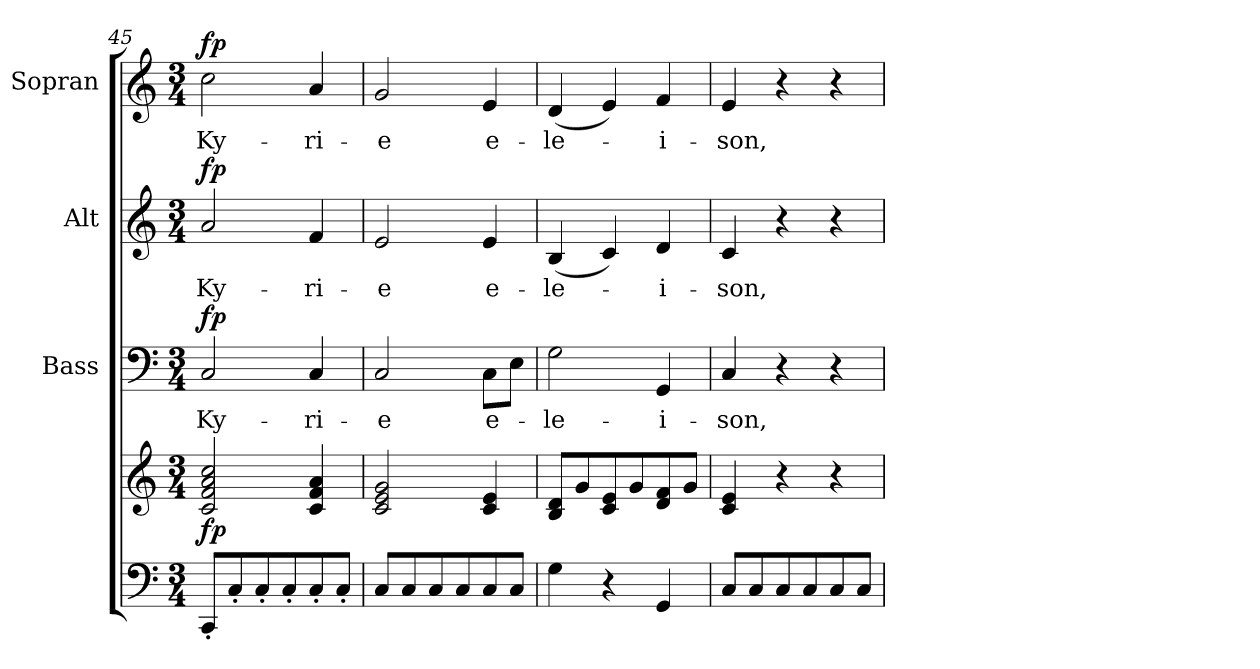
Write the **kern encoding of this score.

**kern	**kern	**dynam	**kern	**text	**dynam	**kern	**text	**dynam	**kern	**text	**dynam
*part4	*part4	*part4	*part3	*part3	*part3	*part2	*part2	*part2	*part1	*part1	*part1
*staff5	*staff4	*staff4/5	*staff3	*staff3	*staff3	*staff2	*staff2	*staff2	*staff1	*staff1	*staff1
*	*	*	*I"Bass	*	*	*I"Alt	*	*	*I"Sopran	*	*
*	*	*	*I'B.	*	*	*I'A.	*	*	*I'S.	*	*
*clefF4	*clefG2	*	*clefF4	*	*	*clefG2	*	*	*clefG2	*	*
*k[]	*k[]	*	*k[]	*	*	*k[]	*	*	*k[]	*	*
*C:	*C:	*	*C:	*	*	*C:	*	*	*C:	*	*
*M3/4	*M3/4	*	*M3/4	*	*	*M3/4	*	*	*M3/4	*	*
=45	=45	=45	=45	=45	=45	=45	=45	=45	=45	=45	=45
!	!	!LO:DY:b	!	!LO:LY:b	!LO:DY:a	!	!LO:LY:b	!LO:DY:a	!	!LO:LY:b	!LO:DY:a
8CC'</L	2c/ 2f/ 2a/ 2cc/	fp	2C/	Ky-	fp	2a/	Ky-	fp	2cc\	Ky-	fp
8C'</	.	.	.	.	.	.	.	.	.	.	.
8C'</	.	.	.	.	.	.	.	.	.	.	.
8C'</	.	.	.	.	.	.	.	.	.	.	.
!	!	!	!	!LO:LY:b	!	!	!LO:LY:b	!	!	!LO:LY:b	!
8C'</	4c/ 4f/ 4a/	.	4C/	-ri-	.	4f/	-ri-	.	4a/	-ri-	.
8C'</J	.	.	.	.	.	.	.	.	.	.	.
=46	=46	=46	=46	=46	=46	=46	=46	=46	=46	=46	=46
!	!	!	!	!LO:LY:b	!	!	!LO:LY:b	!	!	!LO:LY:b	!
8C/L	2c/ 2e/ 2g/	.	2C/	-e	.	2e/	-e	.	2g/	-e	.
8C/	.	.	.	.	.	.	.	.	.	.	.
8C/	.	.	.	.	.	.	.	.	.	.	.
8C/	.	.	.	.	.	.	.	.	.	.	.
!	!	!	!	!LO:LY:b	!	!	!LO:LY:b	!	!	!LO:LY:b	!
8C/	4c/ 4e/	.	8C\L	e-	.	4e/	e-	.	4e/	e-	.
8C/J	.	.	8E\J	.	.	.	.	.	.	.	.
=47	=47	=47	=47	=47	=47	=47	=47	=47	=47	=47	=47
!	!	!	!	!LO:LY:b	!	!	!LO:LY:b	!	!	!LO:LY:b	!
4G\	8B/ 8d/L	.	2G\	-le-	.	(<4B/	-le-	.	(<4d/	-le-	.
.	8g/	.	.	.	.	.	.	.	.	.	.
4r	8c/ 8e/	.	.	.	.	4c/)	.	.	4e/)	.	.
.	8g/	.	.	.	.	.	.	.	.	.	.
!	!	!	!	!LO:LY:b	!	!	!LO:LY:b	!	!	!LO:LY:b	!
4GG/	8d/ 8f/	.	4GG/	-i-	.	4d/	-i-	.	4f/	-i-	.
.	8g/J	.	.	.	.	.	.	.	.	.	.
=48	=48	=48	=48	=48	=48	=48	=48	=48	=48	=48	=48
!	!	!	!	!LO:LY:b	!	!	!LO:LY:b	!	!	!LO:LY:b	!
8C/L	4c/ 4e/	.	4C/	-son,	.	4c/	-son,	.	4e/	-son,	.
8C/	.	.	.	.	.	.	.	.	.	.	.
8C/	4r	.	4r	.	.	4r	.	.	4r	.	.
8C/	.	.	.	.	.	.	.	.	.	.	.
8C/	4r	.	4r	.	.	4r	.	.	4r	.	.
8C/J	.	.	.	.	.	.	.	.	.	.	.
=	=	=	=	=	=	=	=	=	=	=	=
*-	*-	*-	*-	*-	*-	*-	*-	*-	*-	*-	*-
